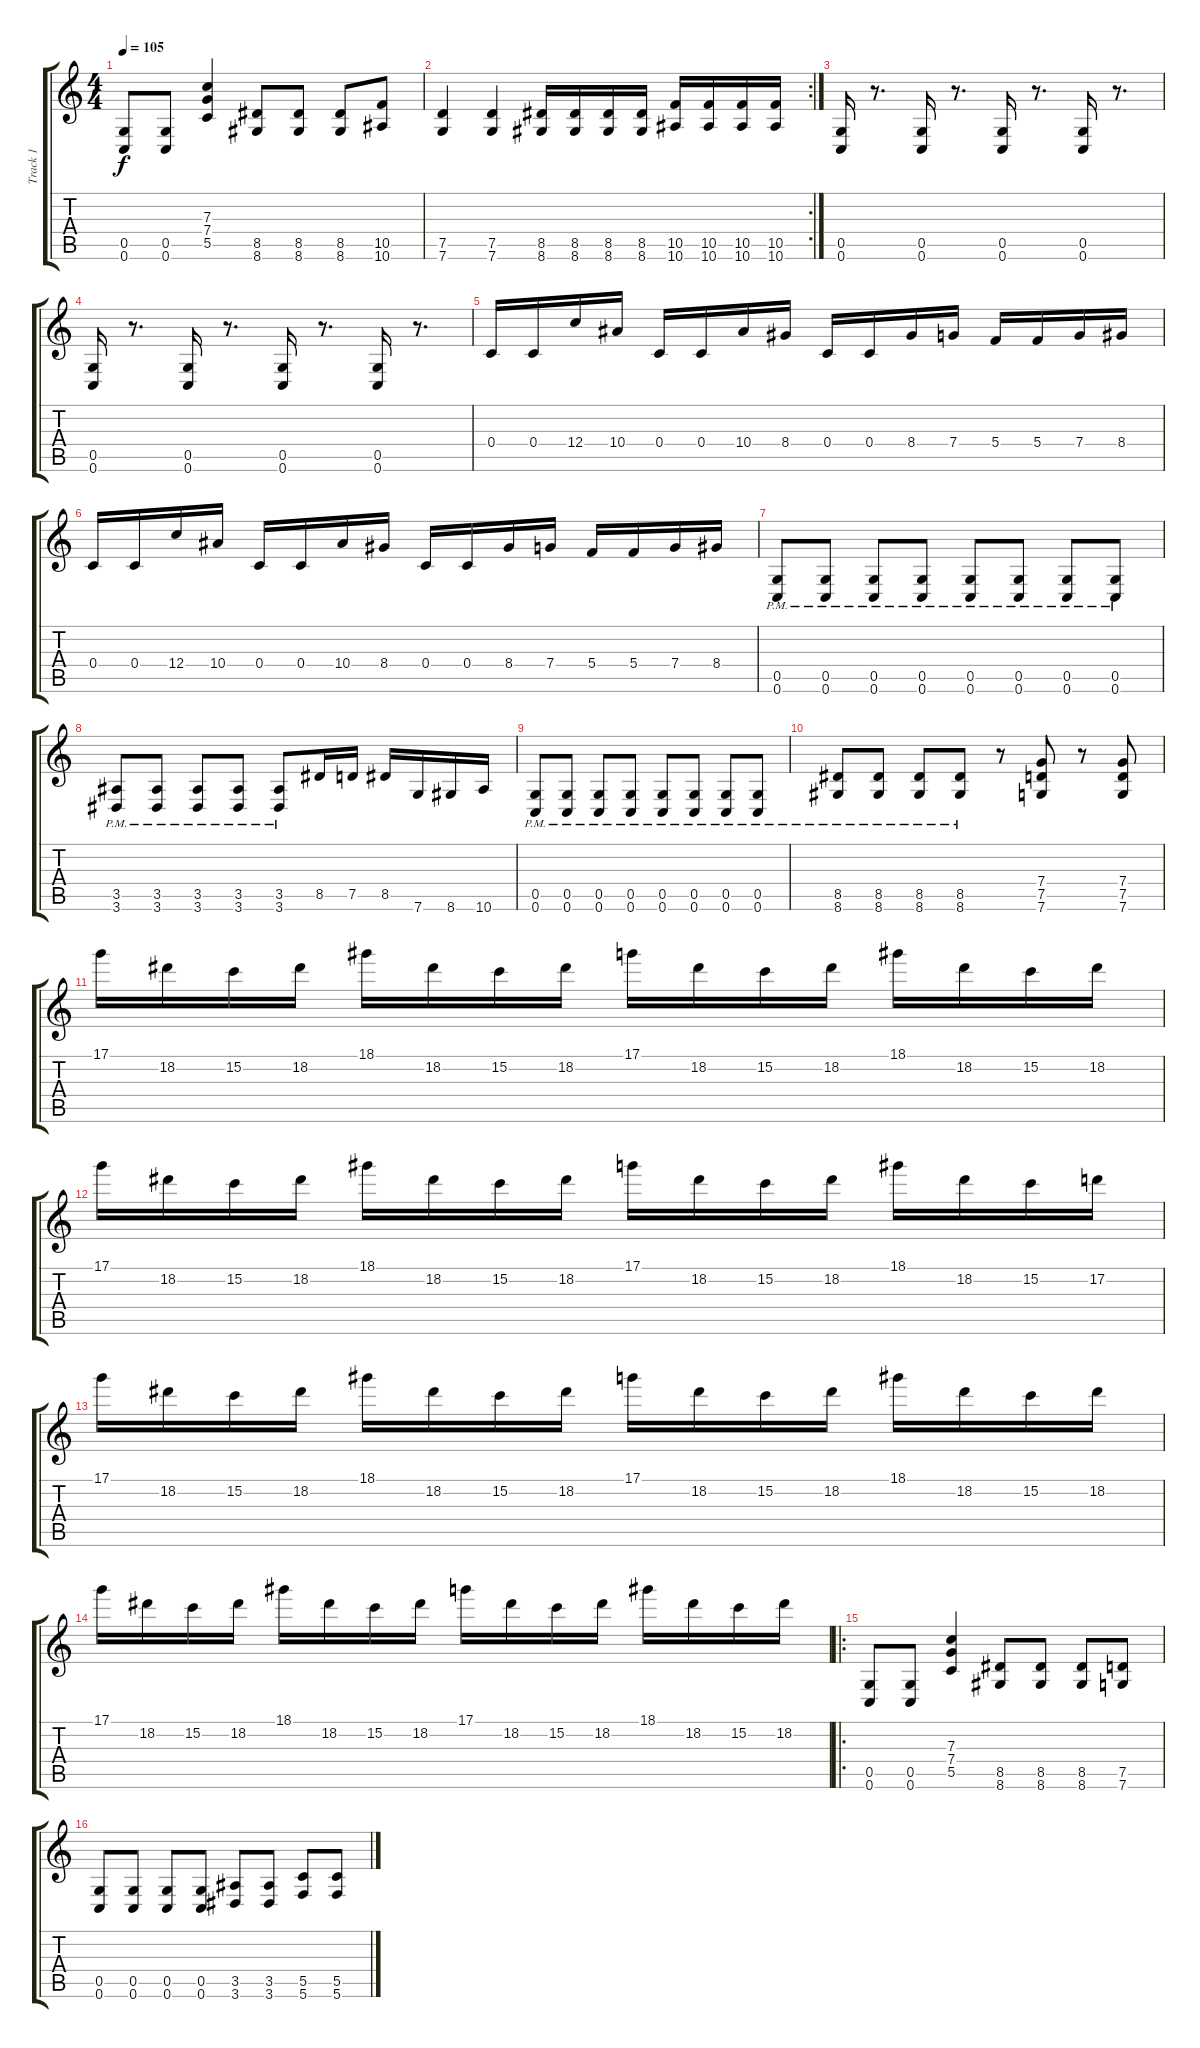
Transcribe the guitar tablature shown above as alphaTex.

\track ("Track 1" "Track 1") {instrument overdrivenguitar}
\staff {score tabs}
\tuning (D4 A3 F3 C3 G2 C2) {hide}
\ts (4 4)
\tempo 105
\clef g2
\ks c
(0.5 0.6).8{dy f} (0.5 0.6).8 (7.3 7.4 5.5).4 (8.5 8.6).8 (8.5 8.6).8 (8.5 8.6).8 (10.5 10.6).8 |
\rc 2
(7.5 7.6).4 (7.5 7.6).4 (8.5 8.6).16 (8.5 8.6).16 (8.5 8.6).16 (8.5 8.6).16 (10.5 10.6).16 (10.5 10.6).16 (10.5 10.6).16 (10.5 10.6).16 |
(0.5 0.6).16 r.8{d} (0.5 0.6).16 r.8{d} (0.5 0.6).16 r.8{d} (0.5 0.6).16 r.8{d} |
(0.5 0.6).16 r.8{d} (0.5 0.6).16 r.8{d} (0.5 0.6).16 r.8{d} (0.5 0.6).16 r.8{d} |
0.4.16 0.4.16 12.4.16 10.4.16 0.4.16 0.4.16 10.4.16 8.4.16 0.4.16 0.4.16 8.4.16 7.4.16 5.4.16 5.4.16 7.4.16 8.4.16 |
0.4.16 0.4.16 12.4.16 10.4.16 0.4.16 0.4.16 10.4.16 8.4.16 0.4.16 0.4.16 8.4.16 7.4.16 5.4.16 5.4.16 7.4.16 8.4.16 |
(0.5{pm} 0.6{pm}).8 (0.5{pm} 0.6{pm}).8 (0.5{pm} 0.6{pm}).8 (0.5{pm} 0.6{pm}).8 (0.5{pm} 0.6{pm}).8 (0.5{pm} 0.6{pm}).8 (0.5{pm} 0.6{pm}).8 (0.5{pm} 0.6{pm}).8 |
(3.5{pm} 3.6{pm}).8 (3.5{pm} 3.6{pm}).8 (3.5{pm} 3.6{pm}).8 (3.5{pm} 3.6{pm}).8 (3.5{pm} 3.6{pm}).8 8.5.16 7.5.16 8.5.16 7.6.16 8.6.16 10.6.16 |
(0.5{pm} 0.6{pm}).8 (0.5{pm} 0.6{pm}).8 (0.5{pm} 0.6{pm}).8 (0.5{pm} 0.6{pm}).8 (0.5{pm} 0.6{pm}).8 (0.5{pm} 0.6{pm}).8 (0.5{pm} 0.6{pm}).8 (0.5{pm} 0.6{pm}).8 |
(8.5{pm} 8.6{pm}).8 (8.5{pm} 8.6{pm}).8 (8.5{pm} 8.6{pm}).8 (8.5{pm} 8.6{pm}).8 r.8 (7.4 7.5 7.6).8 r.8 (7.4 7.5 7.6).8 |
17.1.16 18.2.16 15.2.16 18.2.16 18.1.16 18.2.16 15.2.16 18.2.16 17.1.16 18.2.16 15.2.16 18.2.16 18.1.16 18.2.16 15.2.16 18.2.16 |
17.1.16 18.2.16 15.2.16 18.2.16 18.1.16 18.2.16 15.2.16 18.2.16 17.1.16 18.2.16 15.2.16 18.2.16 18.1.16 18.2.16 15.2.16 17.2.16 |
17.1.16 18.2.16 15.2.16 18.2.16 18.1.16 18.2.16 15.2.16 18.2.16 17.1.16 18.2.16 15.2.16 18.2.16 18.1.16 18.2.16 15.2.16 18.2.16 |
17.1.16 18.2.16 15.2.16 18.2.16 18.1.16 18.2.16 15.2.16 18.2.16 17.1.16 18.2.16 15.2.16 18.2.16 18.1.16 18.2.16 15.2.16 18.2.16 |
\ro
(0.5 0.6).8 (0.5 0.6).8 (7.3 7.4 5.5).4 (8.5 8.6).8 (8.5 8.6).8 (8.5 8.6).8 (7.5 7.6).8 |
(0.5 0.6).8 (0.5 0.6).8 (0.5 0.6).8 (0.5 0.6).8 (3.5 3.6).8 (3.5 3.6).8 (5.5 5.6).8 (5.5 5.6).8
